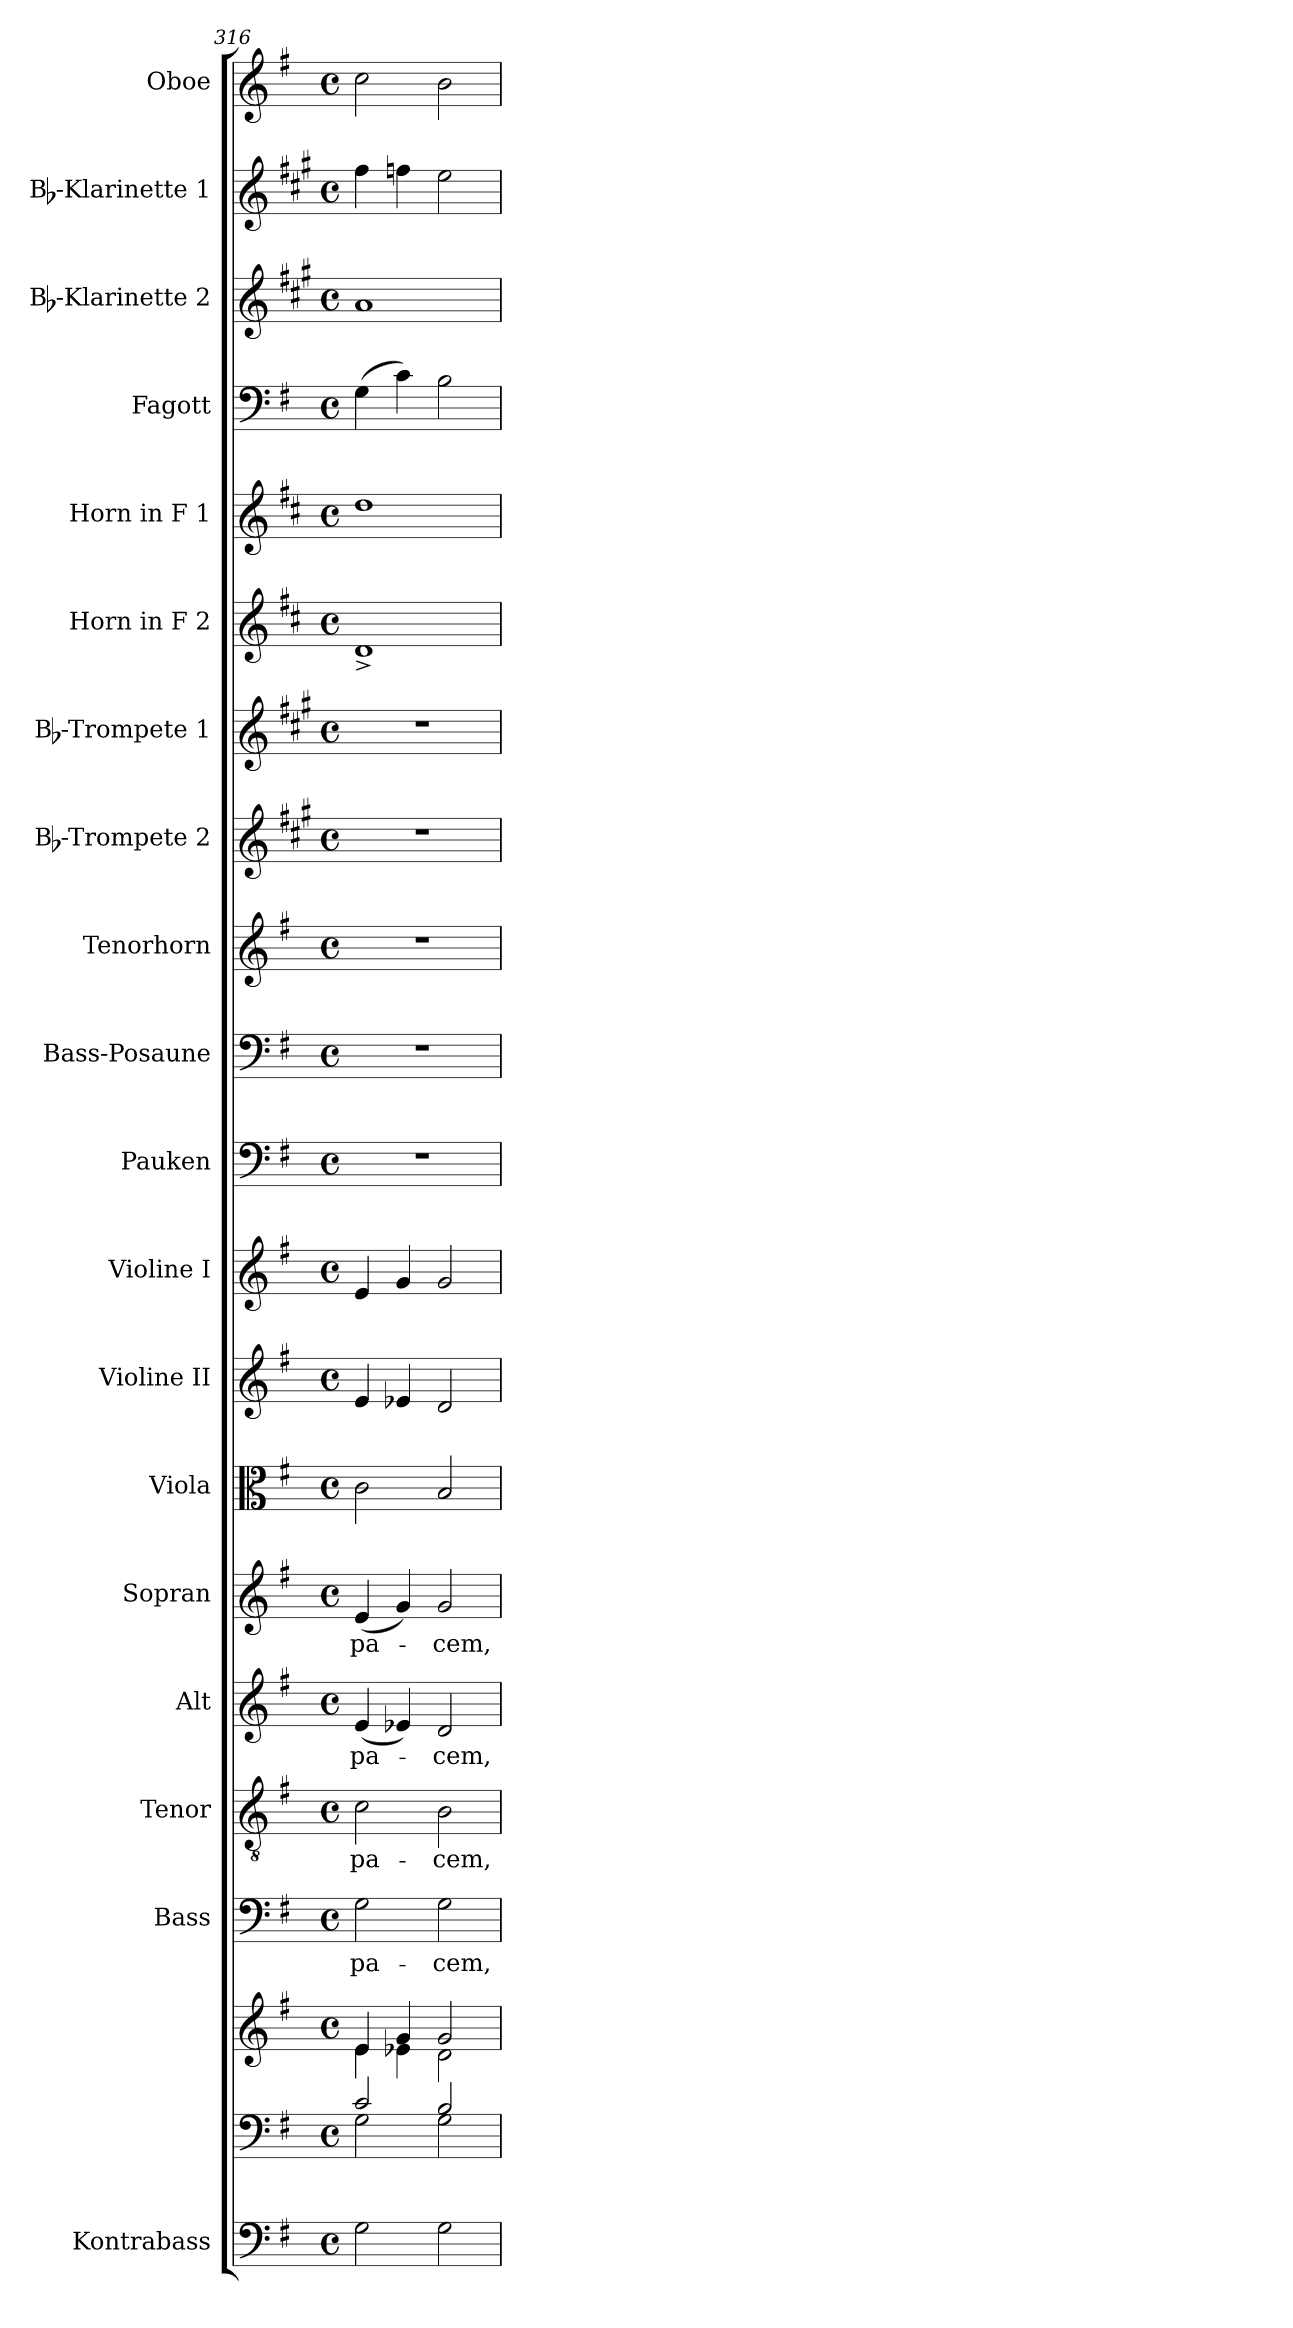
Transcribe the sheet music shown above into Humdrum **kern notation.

**kern	**kern	**kern	**kern	**text	**kern	**text	**kern	**text	**kern	**text	**kern	**kern	**kern	**kern	**kern	**kern	**kern	**kern	**kern	**kern	**kern	**kern	**kern	**kern
*part20	*part19	*part19	*part18	*part18	*part17	*part17	*part16	*part16	*part15	*part15	*part14	*part13	*part12	*part11	*part10	*part9	*part8	*part7	*part6	*part5	*part4	*part3	*part2	*part1
*staff21	*staff20	*staff19	*staff18	*staff18	*staff17	*staff17	*staff16	*staff16	*staff15	*staff15	*staff14	*staff13	*staff12	*staff11	*staff10	*staff9	*staff8	*staff7	*staff6	*staff5	*staff4	*staff3	*staff2	*staff1
*I"Kontrabass	*	*	*I"Bass	*	*I"Tenor	*	*I"Alt	*	*I"Sopran	*	*I"Viola	*I"Violine II	*I"Violine I	*I"Pauken	*I"Bass-Posaune	*I"Tenorhorn	*I"Bb-Trompete 2	*I"Bb-Trompete 1	*I"Horn in F 2	*I"Horn in F 1	*I"Fagott	*I"Bb-Klarinette 2	*I"Bb-Klarinette 1	*I"Oboe
*I'Kb.	*	*	*I'B.	*	*I'T.	*	*I'A.	*	*I'S.	*	*I'Vla.	*I'Vl. II	*I'Vl. I	*I'Pk.	*I'B. Pos.	*I'T. Hrn.	*I'Bb Trp. 2	*I'Bb Trp. 1	*	*	*I'Fg.	*I'Bb Kl. 2	*I'Bb Kl. 1	*I'Ob.
*clefF4	*clefF4	*clefG2	*clefF4	*	*clefGv2	*	*clefG2	*	*clefG2	*	*clefC3	*clefG2	*clefG2	*clefF4	*clefF4	*clefG2	*clefG2	*clefG2	*clefG2	*clefG2	*clefF4	*clefG2	*clefG2	*clefG2
*ITrd7c12	*	*	*	*	*	*	*	*	*	*	*	*	*	*	*	*ITrd8c14	*ITrd1c2	*ITrd1c2	*ITrd4c7	*ITrd4c7	*	*ITrd1c2	*ITrd1c2	*
*k[f#]	*k[f#]	*k[f#]	*k[f#]	*	*k[f#]	*	*k[f#]	*	*k[f#]	*	*k[f#]	*k[f#]	*k[f#]	*k[f#]	*k[f#]	*k[f#]	*k[f#]	*k[f#]	*k[f#]	*k[f#]	*k[f#]	*k[f#]	*k[f#]	*k[f#]
*G:	*G:	*G:	*G:	*	*G:	*	*G:	*	*G:	*	*G:	*G:	*G:	*G:	*G:	*G:	*G:	*G:	*G:	*G:	*G:	*G:	*G:	*G:
*M4/4	*M4/4	*M4/4	*M4/4	*	*M4/4	*	*M4/4	*	*M4/4	*	*M4/4	*M4/4	*M4/4	*M4/4	*M4/4	*M4/4	*M4/4	*M4/4	*M4/4	*M4/4	*M4/4	*M4/4	*M4/4	*M4/4
*met(c)	*met(c)	*met(c)	*met(c)	*	*met(c)	*	*met(c)	*	*met(c)	*	*met(c)	*met(c)	*met(c)	*met(c)	*met(c)	*met(c)	*met(c)	*met(c)	*met(c)	*met(c)	*met(c)	*met(c)	*met(c)	*met(c)
=316	=316	=316	=316	=316	=316	=316	=316	=316	=316	=316	=316	=316	=316	=316	=316	=316	=316	=316	=316	=316	=316	=316	=316	=316
*	*^	*^	*	*	*	*	*	*	*	*	*	*	*	*	*	*	*	*	*	*	*	*	*	*
!	!	!	!	!	!	!LO:LY:b	!	!LO:LY:b	!	!LO:LY:b	!	!LO:LY:b	!	!	!	!	!	!	!	!	!	!	!	!	!	!
2GG\	2c/	2G\	4e/	4e\	2G\	pa-	2c\	pa-	(<4e/	pa-	(<4e/	pa-	2c\	4e/	4e/	1r	1r	1r	1r	1r	1G^<	1g	(>4G\	1g	4ee\	2cc\
.	.	.	4g/	4e-X\	.	.	.	.	4e-X/)	.	4g/)	.	.	4e-X/	4g/	.	.	.	.	.	.	.	4c\)	.	4ee-X\	.
!	!	!	!	!	!	!LO:LY:b	!	!LO:LY:b	!	!LO:LY:b	!	!LO:LY:b	!	!	!	!	!	!	!	!	!	!	!	!	!	!
2GG\	2B/	2G\	2g/	2d\	2G\	-cem,	2B\	-cem,	2d/	-cem,	2g/	-cem,	2B/	2d/	2g/	.	.	.	.	.	.	.	2B\	.	2dd\	2b\
*	*v	*v	*	*	*	*	*	*	*	*	*	*	*	*	*	*	*	*	*	*	*	*	*	*	*	*
*	*	*v	*v	*	*	*	*	*	*	*	*	*	*	*	*	*	*	*	*	*	*	*	*	*	*
=	=	=	=	=	=	=	=	=	=	=	=	=	=	=	=	=	=	=	=	=	=	=	=	=
*-	*-	*-	*-	*-	*-	*-	*-	*-	*-	*-	*-	*-	*-	*-	*-	*-	*-	*-	*-	*-	*-	*-	*-	*-
